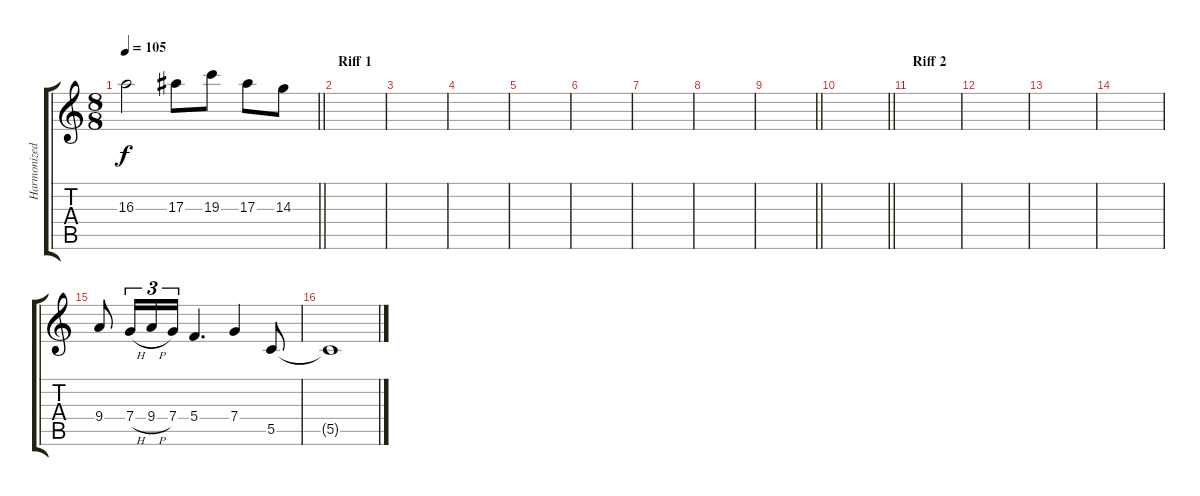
\track ("Harmonized Guitar" "Harmonized") {instrument distortionguitar}
\staff {score tabs}
\tuning (D4 A3 F3 C3 G2 D2) {hide}
\ts (8 8)
\tempo 105
\clef g2
\barLineRight lightlight
\ks c
16.3{t}.2{dy f} 17.3.8 19.3.8 17.3.8 14.3.8 |
\section ("" "Riff 1")
|
|
|
|
|
|
|
\barLineRight lightlight
|
\section ("" "")
\barLineRight lightlight
|
\section ("" "Riff 2")
|
|
|
|
9.4.8{volume 11 balance 3} 7.4{h}.16{tu (3 2)} 9.4{h}.16{tu (3 2)} 7.4.16{tu (3 2)} 5.4.4{d} 7.4.4 5.5.8 |
5.5{t}.1
